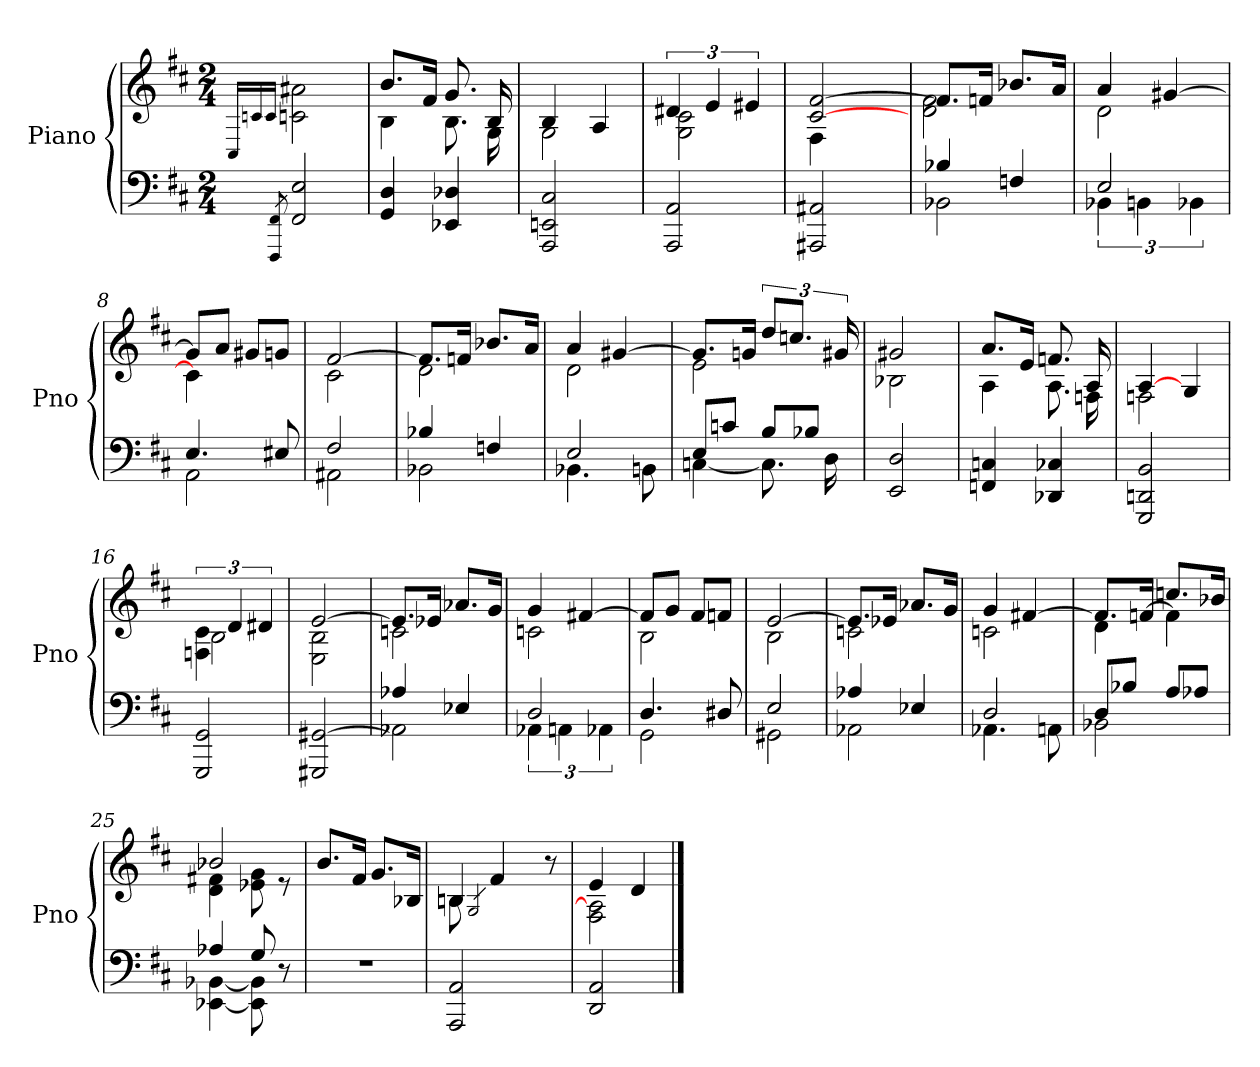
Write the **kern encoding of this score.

**kern	**kern
*part2	*part1
*staff2	*staff1
*I"Piano	*I"Piano
*I'Pno	*I'Pno
*clefF4	*clefG2
*k[f#c#]	*k[f#c#]
*M2/4	*M2/4
=1	=1
.	16qC#/LL
.	16qcn/
8qFFF#/ 8qFF#/	16qc/JJ
2FF#/ 2E/	2c\ 2a#X\
=2	=2
*	*^
4GG/ 4D/	8.b/L	4B\
.	16f#/Jk	.
4EE-X/ 4D-X/	8.g/	8.B\
.	16B/	16G\
=3	=3	=3
2AAA/ 2EEn/ 2C#/	4B/	2G\
.	4A/	.
=4	=4	=4
2AAA/ 2AA/	6d#X/	2G\ 2c#\
.	6e/	.
.	6e#X/	.
=5	=5	=5
2AAA#X/ 2AA#X/	[2c#/ [2f#/	4F#\
.	.	4ryy
=6	=6	=6
*^	*	*
4B-X/	2BB-X\	8.f#/L]	2d\ 2f#\
.	.	16fn/Jk	.
4Fn/	.	8.b-X/L	.
.	.	16a/Jk	.
!!LO:LB:g=z	!!
=7	=7	=7	=7
2E/	6BB-X\	4a/	2d\
.	6BBn\	.	.
.	.	[4g#X/	.
.	6BB-X\	.	.
=8	=8	=8	=8
4.E/	2AA\	8g#/L]	4c#\]
.	.	8a/J	.
.	.	8g#X/L	4ryy
8E#X/	.	8gn/J	.
=9	=9	=9	=9
2F#/	2AA#X\	[2f#/	2c#\
=10	=10	=10	=10
4B-X/	2BB-X\	8.f#/L]	2d\
.	.	16fn/Jk	.
4Fn/	.	8.b-X/L	.
.	.	16a/Jk	.
=11	=11	=11	=11
2E/	4.BB-X\	4a/	2d\
.	.	[4g#X/	.
.	8BBn\	.	.
!!LO:LB:g=z	!!
=12	=12	=12	=12
8E/L	[4Cn\	8.g#/L]	2e\
8cn/J	.	.	.
.	.	16gn/Jk	.
8B/L	8.C\]	12dd/L	.
.	.	12.ccn/J	.
8B-X/J	.	.	.
.	16D\	.	.
.	.	24g#X/	.
*v	*v	*	*
=13	=13	=13
2EE/ 2D/	2g#X/	2B-X\
=14	=14	=14
4FFn/ 4Cn/	8.a/L	4A\
.	16e/Jk	.
4DD-X/ 4C-X/	8.fn/	8.A\
.	16A/	16Fn\
=15	=15	=15
2GGG/ 2DDn/ 2BB/	[4A/	2Fn\
.	4G/	.
=16	=16	=16
2GGG/ 2GG/	6Fn\ 6c#\	2B\
.	6d/	.
.	6d#X/	.
=17	=17	=17
2GGG#X/ [2GG#X/	[2e/	2E\ 2B\
!!LO:LB:g=z	!!
=18	=18	=18
*^	*	*
4A-X/	2AA-X\]	8.e/L]	2cn\
.	.	16e-X/Jk	.
4E-X/	.	8.a-X/L	.
.	.	16g/Jk	.
=19	=19	=19	=19
2D/	6AA-X\	4g/	2cn\
.	6AAn\	.	.
.	.	[4f#X/	.
.	6AA-X\	.	.
=20	=20	=20	=20
4.D/	2GG\	8f#/L]	2B\
.	.	8g/J	.
.	.	8f#/L	.
8D#X/	.	8fn/J	.
=21	=21	=21	=21
2E/	2GG#X\	[2e/	2B\
=22	=22	=22	=22
4A-X/	2AA-X\	8.e/L]	2cn\
.	.	16e-X/Jk	.
4E-X/	.	8.a-X/L	.
.	.	16g/Jk	.
=23	=23	=23	=23
2D/	4.AA-X\	4g/	2cn\
.	.	[4f#X/	.
.	8AAn\	.	.
!!LO:LB:g=z	!!
=24	=24	=24	=24
8D/L	2BB-X\	8.f#/L]	4d\
8B-X/J	.	.	.
.	.	[16fn/Jk	.
8A/L	.	8.ccn/L	4f\]
8A-X/J	.	.	.
.	.	16b-X/Jk	.
=25	=25	=25	=25
4A-X/	[4EE-X\ [4BB-X\	2b-X/	4d\ 4f#X\
8G/	8EE-\] 8BB-\]	.	8e-X\ 8g\
8r	8ryy	.	8r
*v	*v	*	*
*	*v	*v
=26	=26
2r	8.b/L
.	16f#/Jk
.	8.g/L
.	16B-X/Jk
=27	=27
*	*^
2AAA/ 2AA/	8B\	4Bn/
.	2qG/	.
.	4f#/	.
.	.	4ryy
.	8r	.
=28	=28	=28
2DD/ 2AA/	4e/	2F#\ 2A\]
.	4d/	.
*	*v	*v
==	==
*-	*-
